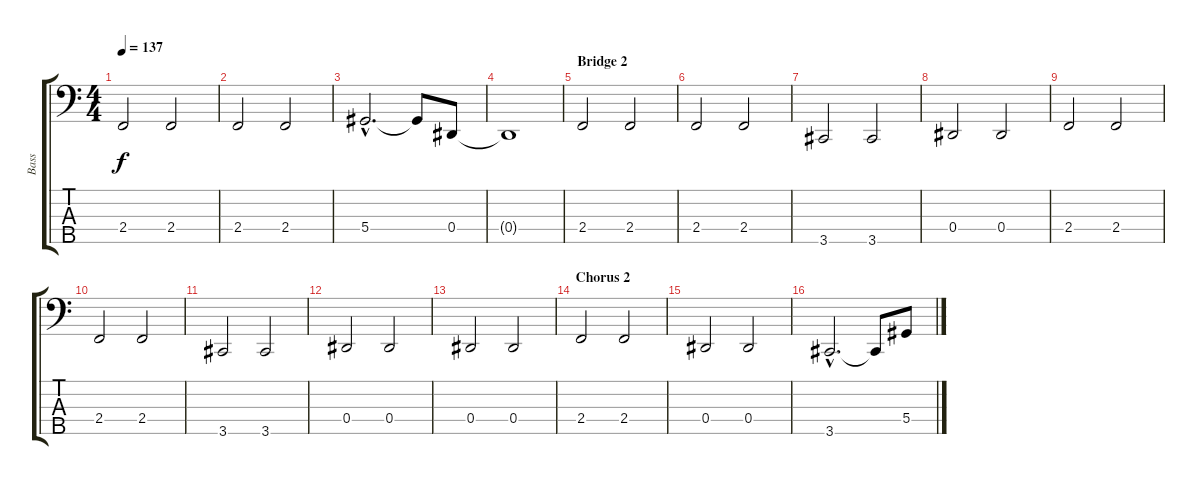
\track ("Bass" "Bass") {instrument electricbasspick}
\staff {score tabs}
\tuning (Gb2 Db2 Ab1 Eb1 Bb0) {hide}
\ts (4 4)
\tempo 137
\clef f4
\ks c
2.4.2{dy f} 2.4.2 |
2.4.2 2.4.2 |
5.4{hac}.2{d} 5.4{t}.8 0.4.8 |
0.4{t}.1 |
\section ("" "Bridge 2")
2.4.2 2.4.2 |
2.4.2 2.4.2 |
3.5.2 3.5.2 |
0.4.2 0.4.2 |
2.4.2 2.4.2 |
2.4.2 2.4.2 |
3.5.2 3.5.2 |
0.4.2 0.4.2 |
0.4.2 0.4.2 |
\section ("" "Chorus 2")
2.4.2 2.4.2 |
0.4.2 0.4.2 |
3.5{hac}.2{d} 3.5{t}.8 5.4.8
